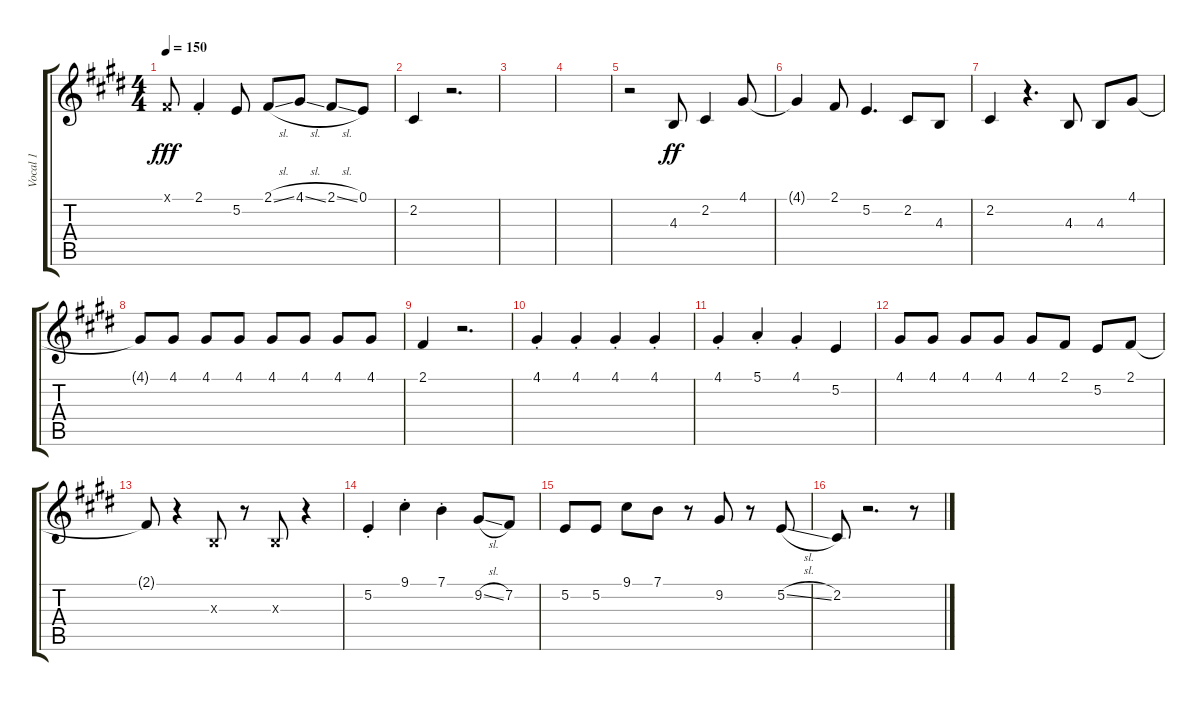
\track ("Vocal 1" "Vocal 1") {instrument baritonesax}
\staff {score tabs}
\tuning (E4 B3 G3 D3 A2 E2) {hide}
\ts (4 4)
\tempo 150
\clef g2
\ks e
2.1{x}.8{dy fff} 2.1{st}.4 5.2.8 2.1{sl}.8 4.1{sl}.8 2.1{sl}.8 0.1.8 |
2.2.4 r.2{d} |
|
|
r.2 4.3.8{dy ff} 2.2.4 4.1.8 |
4.1{t}.4 2.1.8 5.2.4{d} 2.2.8 4.3.8 |
2.2.4 r.4{d} 4.3.8 4.3.8 4.1.8 |
4.1{t}.8 4.1.8 4.1.8 4.1.8 4.1.8 4.1.8 4.1.8 4.1.8 |
2.1.4 r.2{d} |
4.1{st}.4 4.1{st}.4 4.1{st}.4 4.1{st}.4 |
4.1{st}.4 5.1{st}.4 4.1{st}.4 5.2.4 |
4.1.8 4.1.8 4.1.8 4.1.8 4.1.8 2.1.8 5.2.8 2.1.8 |
2.1{t}.8 r.4 4.3{x}.8 r.8 4.3{x}.8 r.4 |
5.2{st}.4 9.1{st}.4 7.1{st}.4 9.2{sl}.8 7.2.8 |
5.2.8 5.2.8 9.1.8 7.1.8 r.8 9.2.8 r.8 5.2{sl}.8 |
2.2.8 r.2{d} r.8
